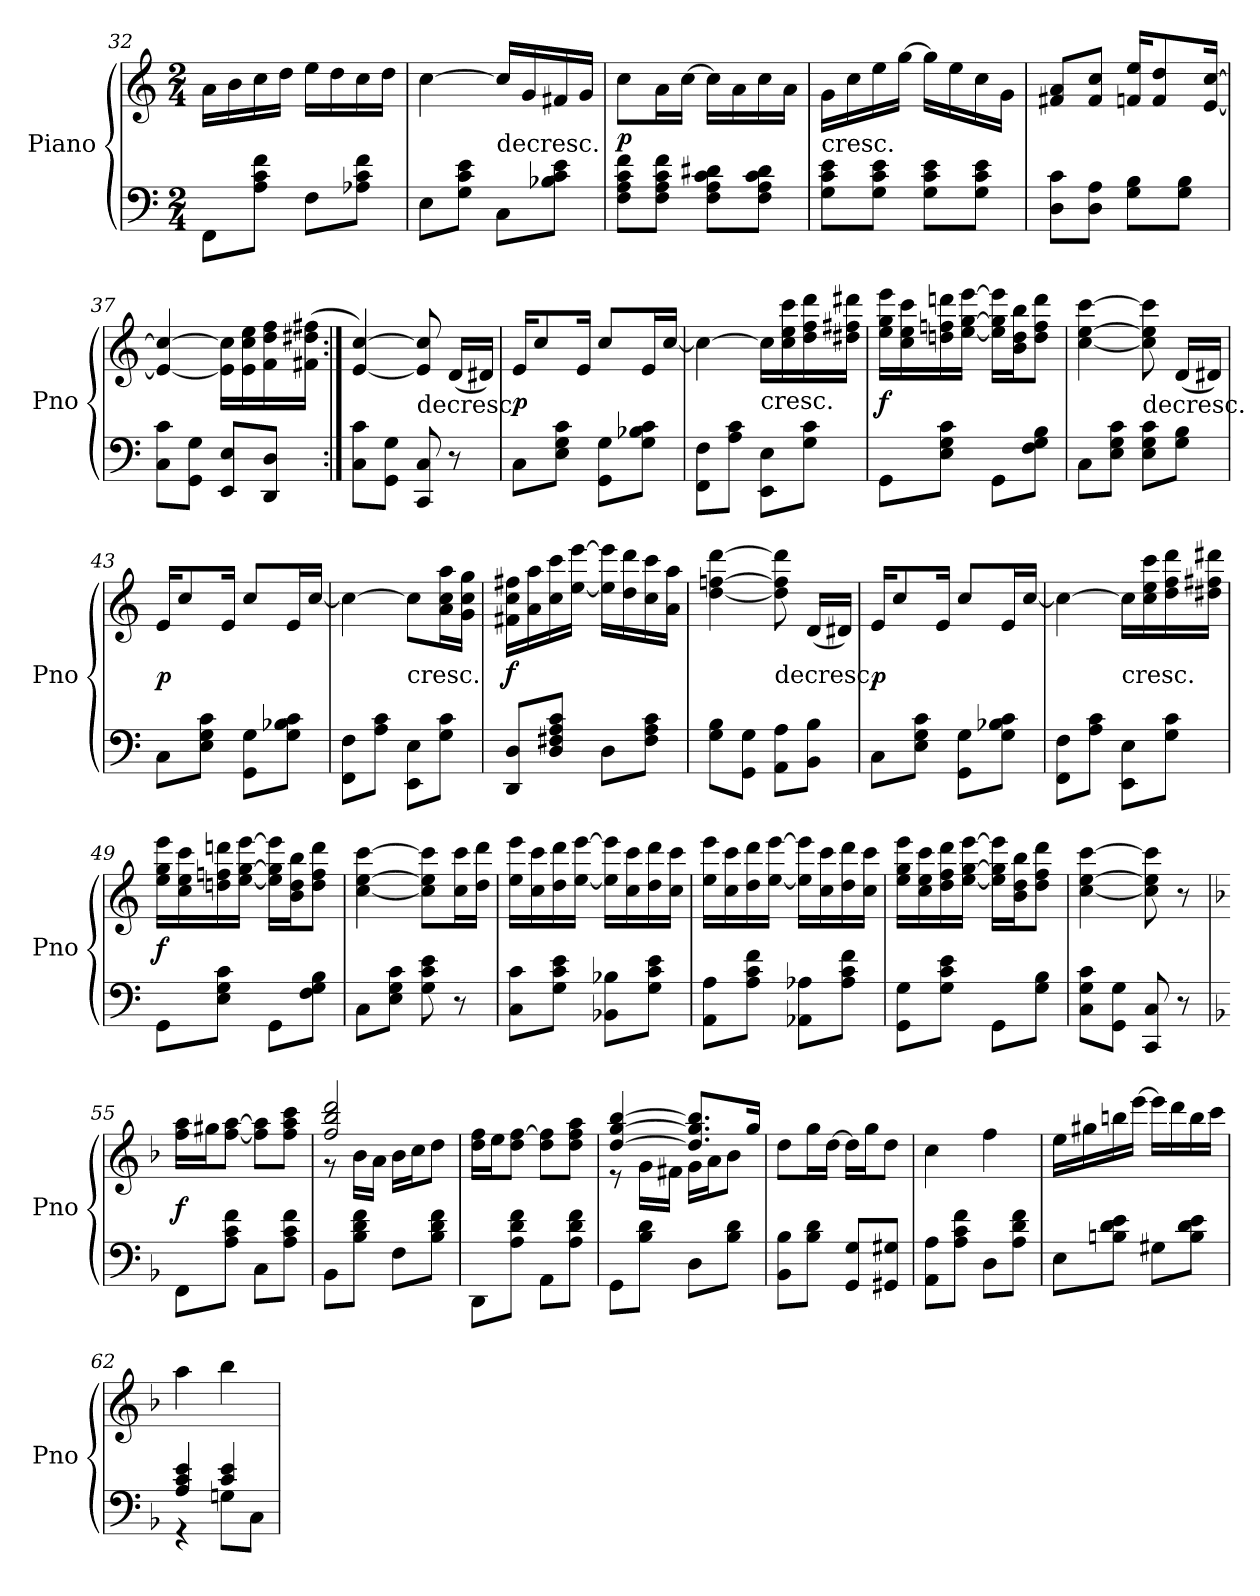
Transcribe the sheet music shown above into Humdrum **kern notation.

**kern	**kern	**dynam
*part1	*part1	*part1
*staff2	*staff1	*staff1/2
*I"Piano	*	*
*I'Pno	*	*
*clefF4	*clefG2	*
*k[]	*k[]	*
*M2/4	*M2/4	*
=32	=32	=32
8FFL	16aLL	.
.	16b	.
8A 8c 8fJ	16cc	.
.	16ddJJ	.
8FL	16eeLL	.
.	16dd	.
8A-X 8c 8fJ	16cc	.
.	16ddJJ	.
=33	=33	=33
8EL	[4cc	.
8G 8c 8eJ	.	.
!	!LO:TX:c:t=decresc.	!
8CL	16ccLL]	.
.	16g	.
8B-X 8c 8eJ	16f#X	.
.	16gJJ	.
=34	=34	=34
8F 8A 8c 8fL	8ccL	p
8F 8A 8c 8fJ	16aL	.
.	[16ccJJ	.
8F 8A 8c 8d#XL	16ccLL]	.
.	16a	.
8F 8A 8c 8d#J	16cc	.
.	16aJJ	.
=35	=35	=35
!	!LO:TX:c:t=cresc.	!
8G 8c 8eL	16gLL	.
.	16cc	.
8G 8c 8eJ	16ee	.
.	[16ggJJ	.
8G 8c 8eL	16ggLL]	.
.	16ee	.
8G 8c 8eJ	16cc	.
.	16gJJ	.
=36	=36	=36
8D 8cL	8f#X 8aL	.
8D 8AJ	8f# 8ccJ	.
8G 8BL	16fn 16eeKL	.
.	8f 8dd	.
8G 8BJ	.	.
.	[16e [16ccJk	.
=37	=37	=37
8C 8cL	4e_ 4cc_	.
8GG 8GJ	.	.
8EE 8EL	16e] 16cc]LL	.
.	16e 16cc 16ee	.
8DD 8DJ	16f 16dd 16ff	.
.	(16f#X 16dd#X 16ff#XJJ	.
=38:|!	=38:|!	=38:|!
8C 8cL	[4e [4cc)	.
8GG 8GJ	.	.
!	!LO:TX:c:t=decresc.	!
8CC 8C	8e] 8cc]	.
8r	(16dLL	.
.	16d#XJJ)	.
=39	=39	=39
8CL	16eKL	p
.	8cc	.
8E 8G 8cJ	.	.
.	16eJk	.
8GG 8GL	8ccL	.
8G 8B-X 8cJ	16eL	.
.	[16ccJJ	.
=40	=40	=40
8FF 8FL	4cc_	.
8A 8cJ	.	.
!	!LO:TX:c:t=cresc.	!
8EE 8EL	16ccLL]	.
.	16cc 16ee 16ccc	.
8G 8cJ	16dd 16ff 16ddd	.
.	16dd#X 16ff#X 16ddd#XJJ	.
=41	=41	=41
8GGL	16ee 16gg 16eeeLL	f
.	16cc 16ee 16ccc	.
8E 8G 8cJ	16ddn 16ffn 16dddn	.
.	[16ee [16gg [16eeeJJ	.
8GGL	16ee] 16gg] 16eee]LL	.
.	16b 16dd 16bbJ	.
8F 8G 8BJ	8dd 8ff 8dddJ	.
=42	=42	=42
8CL	[4cc [4ee [4ccc	.
8E 8G 8cJ	.	.
!	!LO:TX:c:t=decresc.	!
8E 8G 8cL	8cc] 8ee] 8ccc]	.
8G 8BJ	(16dLL	.
.	16d#XJJ)	.
=43	=43	=43
8CL	16eKL	p
.	8cc	.
8E 8G 8cJ	.	.
.	16eJk	.
8GG 8GL	8ccL	.
8G 8B-X 8cJ	16eL	.
.	[16ccJJ	.
=44	=44	=44
8FF 8FL	4cc_	.
8A 8cJ	.	.
!	!LO:TX:c:t=cresc.	!
8EE 8EL	8ccL]	.
8G 8cJ	16a 16cc 16aaL	.
.	16g 16cc 16ggJJ	.
=45	=45	=45
8DD 8DL	16f#X 16cc 16ff#XLL	f
.	16a 16aa	.
8D 8F#X 8A 8cJ	16cc 16ccc	.
.	[16ee [16eeeJJ	.
8DL	16ee] 16eee]LL	.
.	16dd 16ddd	.
8F# 8A 8cJ	16cc 16ccc	.
.	16a 16aaJJ	.
=46	=46	=46
8G 8BL	[4dd [4ffn [4ddd	.
8GG 8GJ	.	.
!	!LO:TX:c:t=decresc.	!
8AA 8AL	8dd] 8ff] 8ddd]	.
8BB 8BJ	(16dLL	.
.	16d#XJJ)	.
=47	=47	=47
8CL	16eKL	p
.	8cc	.
8E 8G 8cJ	.	.
.	16eJk	.
8GG 8GL	8ccL	.
8G 8B-X 8cJ	16eL	.
.	[16ccJJ	.
=48	=48	=48
8FF 8FL	4cc_	.
8A 8cJ	.	.
!	!LO:TX:c:t=cresc.	!
8EE 8EL	16ccLL]	.
.	16cc 16ee 16ccc	.
8G 8cJ	16dd 16ff 16ddd	.
.	16dd#X 16ff#X 16ddd#XJJ	.
=49	=49	=49
8GGL	16ee 16gg 16eeeLL	f
.	16cc 16ee 16ccc	.
8E 8G 8cJ	16ddn 16ffn 16dddn	.
.	[16ee [16gg [16eeeJJ	.
8GGL	16ee] 16gg] 16eee]LL	.
.	16b 16dd 16bbJ	.
8F 8G 8BJ	8dd 8ff 8dddJ	.
=50	=50	=50
8CL	[4cc [4ee [4ccc	.
8E 8G 8cJ	.	.
8G 8c 8e	8cc] 8ee] 8ccc]L	.
8r	16cc 16cccL	.
.	16dd 16dddJJ	.
=51	=51	=51
8C 8cL	16ee 16eeeLL	.
.	16cc 16ccc	.
8G 8c 8eJ	16dd 16ddd	.
.	[16ee [16eeeJJ	.
8BB-X 8B-XL	16ee] 16eee]LL	.
.	16cc 16ccc	.
8G 8c 8eJ	16dd 16ddd	.
.	16cc 16cccJJ	.
=52	=52	=52
8AA 8AL	16ee 16eeeLL	.
.	16cc 16ccc	.
8A 8c 8fJ	16dd 16ddd	.
.	[16ee [16eeeJJ	.
8AA-X 8A-XL	16ee] 16eee]LL	.
.	16cc 16ccc	.
8A- 8c 8fJ	16dd 16ddd	.
.	16cc 16cccJJ	.
=53	=53	=53
8GG 8GL	16ee 16gg 16eeeLL	.
.	16cc 16ee 16ccc	.
8G 8c 8eJ	16dd 16ff 16ddd	.
.	[16ee [16gg [16eeeJJ	.
8GGL	16ee] 16gg] 16eee]LL	.
.	16b 16dd 16bbJ	.
8G 8BJ	8dd 8ff 8dddJ	.
=54	=54	=54
8C 8G 8cL	[4cc [4ee [4ccc	.
8GG 8GJ	.	.
8CC 8C	8cc] 8ee] 8ccc]	.
8r	8r	.
=55	=55	=55
*k[b-]	*k[b-]	*
8FFL	16ff 16aaLL	f
.	16gg#XJ	.
8A 8c 8fJ	[8ff [8aaJ	.
8CL	8ff] 8aa]L	.
8A 8c 8fJ	8ff 8aa 8cccJ	.
=56	=56	=56
*	*^	*
8BB-L	2ff 2bb- 2ddd	8r	.
8B- 8d 8fJ	.	16b-LL	.
.	.	16aJJ	.
8FL	.	16b-LL	.
.	.	16ccJ	.
8B- 8d 8fJ	.	8ddJ	.
*	*v	*v	*
=57	=57	=57
8DDL	16dd 16ffLL	.
.	16eeJ	.
8A 8d 8fJ	8dd [8ffJ	.
8AAL	8dd 8ff]L	.
8A 8d 8fJ	8dd 8ff 8aaJ	.
=58	=58	=58
*	*^	*
8GGL	[4dd [4gg [4bb-	8r	.
8B- 8dJ	.	16gLL	.
.	.	16f#XJJ	.
8DL	8.dd] 8.gg] 8.bb-]L	16gLL	.
.	.	16aJ	.
8B- 8dJ	.	8b-J	.
.	16ggJk	.	.
*	*v	*v	*
=59	=59	=59
8BB- 8B-L	8ddL	.
8B- 8dJ	16ggL	.
.	[16ddJJ	.
8GG 8GL	16ddLL]	.
.	16ggJ	.
8GG#X 8G#XJ	8ddJ	.
=60	=60	=60
8AA 8AL	4cc	.
8A 8c 8fJ	.	.
8DL	4ff	.
8A 8d 8fJ	.	.
=61	=61	=61
8EL	16eeLL	.
.	16gg#X	.
8Bn 8d 8eJ	16bbn	.
.	[16eeeJJ	.
8G#XL	16eeeLL]	.
.	16ddd	.
8B 8d 8eJ	16bb	.
.	16cccJJ	.
=62	=62	=62
*^	*	*
4A 4c 4e	4r	4aa	.
4c 4e	8GnL	4bb-	.
.	8CJ	.	.
*v	*v	*	*
=	=	=
*-	*-	*-
